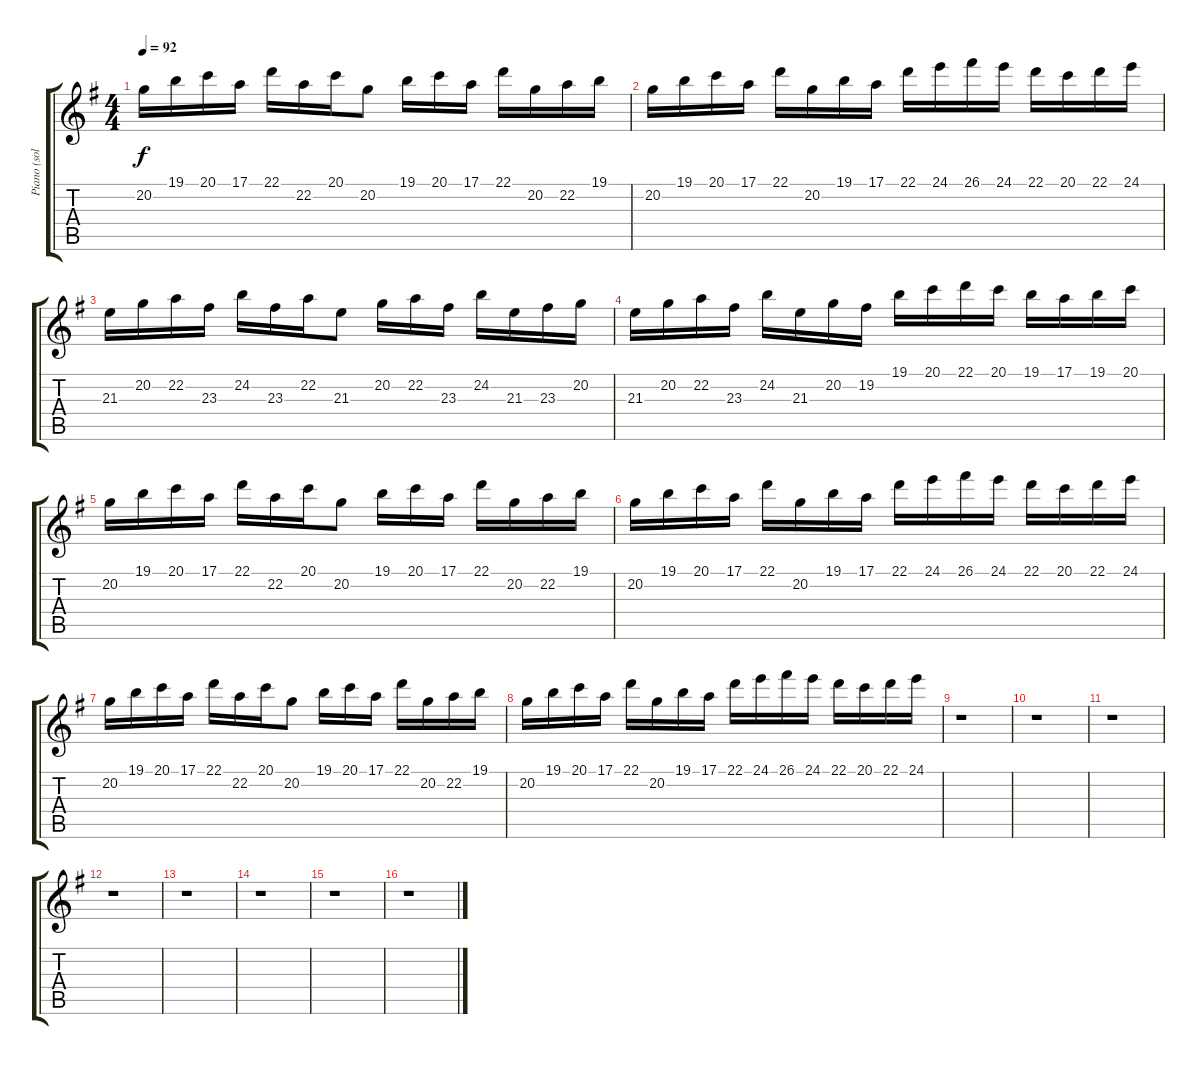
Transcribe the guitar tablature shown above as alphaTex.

\track ("Piano (sol)" "Piano (sol") {instrument electricgrandpiano}
\staff {score tabs}
\tuning (E4 B3 G3 D3 A2 E2) {hide}
\ts (4 4)
\tempo 92
\clef g2
\ks g
20.2.16{dy f} 19.1.16 20.1.16 17.1.16 22.1.16 22.2.16 20.1.16 20.2.8 19.1.16 20.1.16 17.1.16 22.1.16 20.2.16 22.2.16 19.1.16 |
20.2.16 19.1.16 20.1.16 17.1.16 22.1.16 20.2.16 19.1.16 17.1.16 22.1.16 24.1.16 26.1.16 24.1.16 22.1.16 20.1.16 22.1.16 24.1.16 |
21.3.16 20.2.16 22.2.16 23.3.16 24.2.16 23.3.16 22.2.16 21.3.8 20.2.16 22.2.16 23.3.16 24.2.16 21.3.16 23.3.16 20.2.16 |
21.3.16 20.2.16 22.2.16 23.3.16 24.2.16 21.3.16 20.2.16 19.2.16 19.1.16 20.1.16 22.1.16 20.1.16 19.1.16 17.1.16 19.1.16 20.1.16 |
20.2.16 19.1.16 20.1.16 17.1.16 22.1.16 22.2.16 20.1.16 20.2.8 19.1.16 20.1.16 17.1.16 22.1.16 20.2.16 22.2.16 19.1.16 |
20.2.16 19.1.16 20.1.16 17.1.16 22.1.16 20.2.16 19.1.16 17.1.16 22.1.16 24.1.16 26.1.16 24.1.16 22.1.16 20.1.16 22.1.16 24.1.16 |
20.2.16 19.1.16 20.1.16 17.1.16 22.1.16 22.2.16 20.1.16 20.2.8 19.1.16 20.1.16 17.1.16 22.1.16 20.2.16 22.2.16 19.1.16 |
20.2.16 19.1.16 20.1.16 17.1.16 22.1.16 20.2.16 19.1.16 17.1.16 22.1.16 24.1.16 26.1.16 24.1.16 22.1.16 20.1.16 22.1.16 24.1.16 |
r.1 |
r.1 |
r.1 |
r.1 |
r.1 |
r.1 |
r.1 |
r.1
